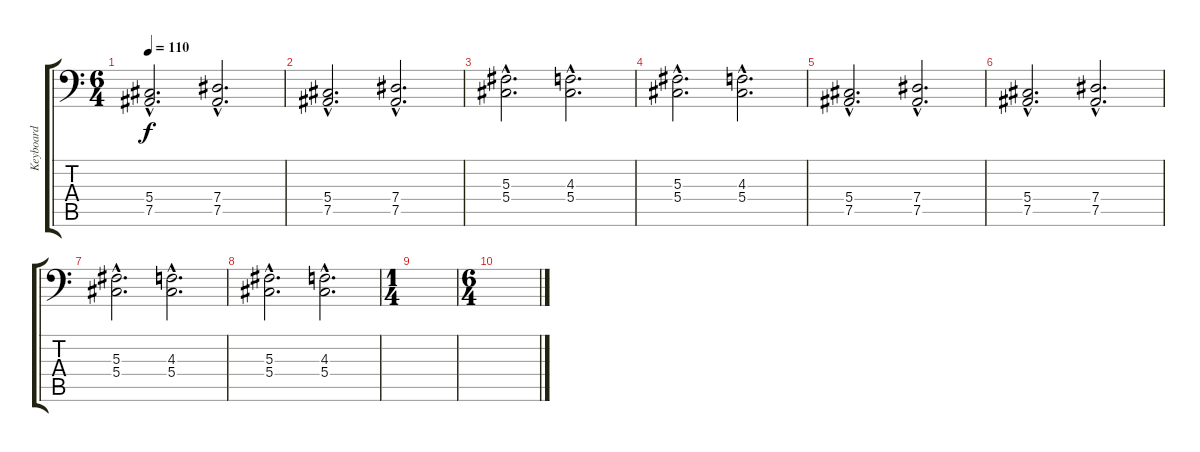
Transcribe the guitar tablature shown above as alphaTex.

\track ("Keyboard" "Keyboard") {instrument drawbarorgan}
\staff {score tabs}
\tuning (Bb3 F3 Db3 Ab2 Eb2 Bb1) {hide}
\ts (6 4)
\tempo 110
\clef f4
\ks c
(5.4{hac} 7.5{hac}).2{d dy f instrument drawbarorgan} (7.4{hac} 7.5{hac}).2{d} |
(5.4{hac} 7.5{hac}).2{d} (7.4{hac} 7.5{hac}).2{d} |
(5.3{hac} 5.4{hac}).2{d} (4.3{hac} 5.4{hac}).2{d} |
(5.3{hac} 5.4{hac}).2{d} (4.3{hac} 5.4{hac}).2{d} |
(5.4{hac} 7.5{hac}).2{d} (7.4{hac} 7.5{hac}).2{d} |
(5.4{hac} 7.5{hac}).2{d} (7.4{hac} 7.5{hac}).2{d} |
(5.3{hac} 5.4{hac}).2{d} (4.3{hac} 5.4{hac}).2{d} |
(5.3{hac} 5.4{hac}).2{d} (4.3{hac} 5.4{hac}).2{d} |
\ts (1 4)
|
\ts (6 4)
